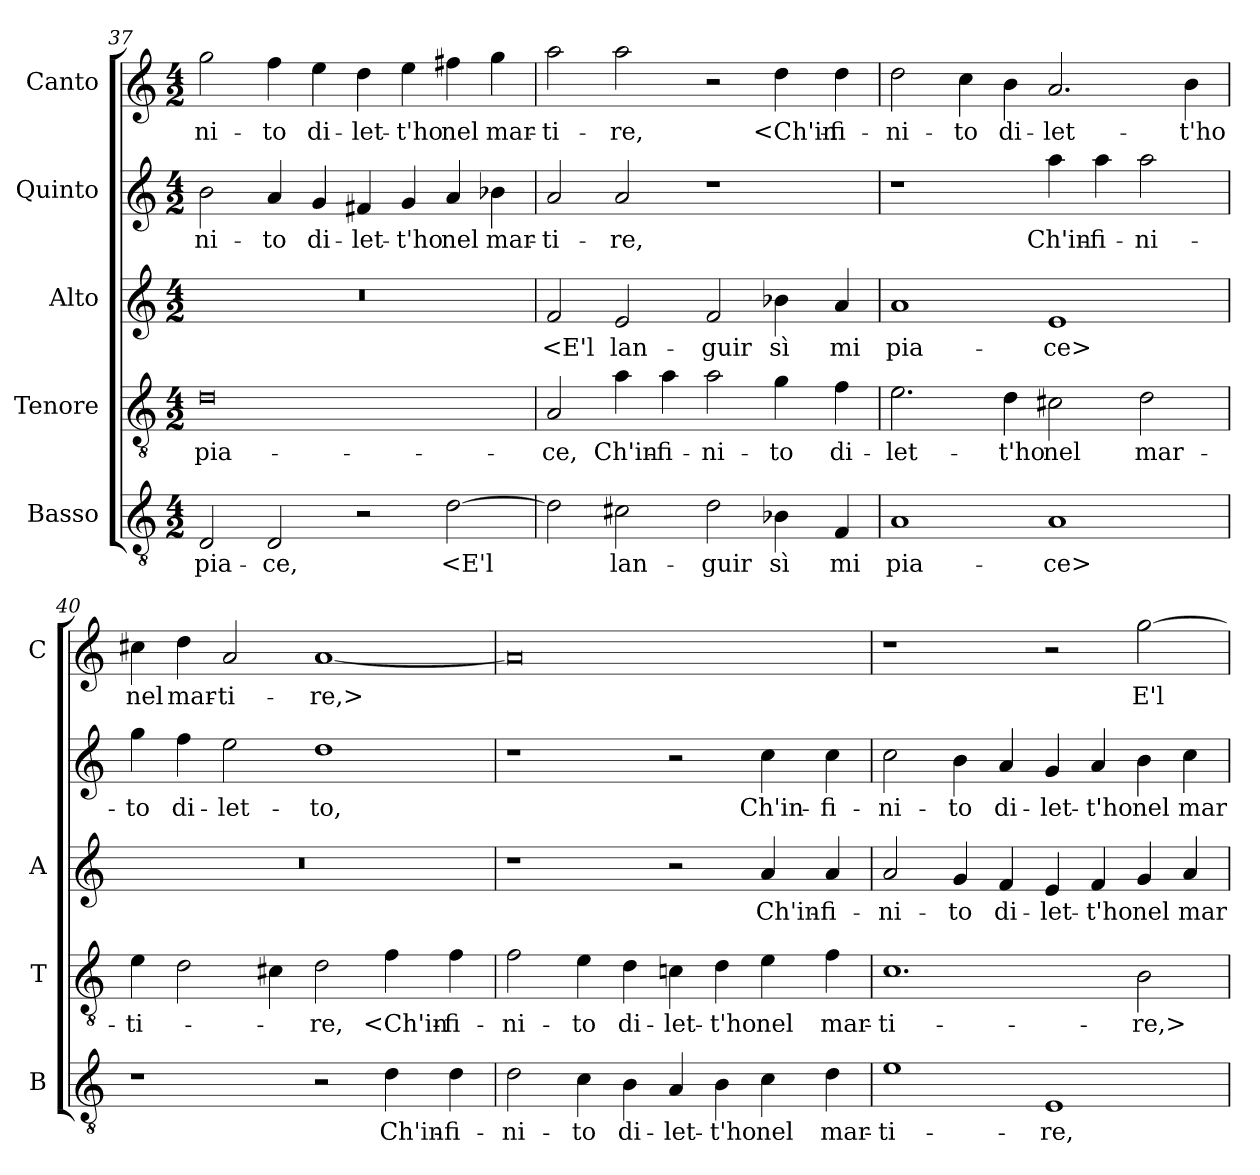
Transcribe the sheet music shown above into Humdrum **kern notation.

**kern	**text	**kern	**text	**kern	**text	**kern	**text	**kern	**text
*part5	*part5	*part4	*part4	*part3	*part3	*part2	*part2	*part1	*part1
*staff5	*staff5	*staff4	*staff4	*staff3	*staff3	*staff2	*staff2	*staff1	*staff1
*I"Basso	*	*I"Tenore	*	*I"Alto	*	*I"Quinto	*	*I"Canto	*
*I'B	*	*I'T	*	*I'A	*	*	*	*I'C	*
*clefGv2	*	*clefGv2	*	*clefG2	*	*clefG2	*	*clefG2	*
*k[]	*	*k[]	*	*k[]	*	*k[]	*	*k[]	*
*C:	*	*C:	*	*C:	*	*C:	*	*C:	*
*M4/2	*	*M4/2	*	*M4/2	*	*M4/2	*	*M4/2	*
=37	=37	=37	=37	=37	=37	=37	=37	=37	=37
2D	pia-	0d	pia-	0r	.	2b	-ni-	2gg	-ni-
2D	-ce,	.	.	.	.	4a	-to	4ff	-to
.	.	.	.	.	.	4g	di-	4ee	di-
2r	.	.	.	.	.	4f#X	-let-	4dd	-let-
.	.	.	.	.	.	4g	-t'ho	4ee	-t'ho
[2d	<E'l	.	.	.	.	4a	nel	4ff#X	nel
.	.	.	.	.	.	4b-X	mar-	4gg	mar-
=38	=38	=38	=38	=38	=38	=38	=38	=38	=38
2d]	.	2A	-ce,	2f	<E'l	2a	-ti-	2aa	-ti-
2c#X	lan-	4a	Ch'in-	2e	lan-	2a	-re,	2aa	-re,
.	.	4a	-fi-	.	.	.	.	.	.
2d	-guir	2a	-ni-	2f	-guir	1r	.	2r	.
4B-X	sì	4g	-to	4b-X	sì	.	.	4dd	<Ch'in-
4F	mi	4f	di-	4a	mi	.	.	4dd	-fi-
=39	=39	=39	=39	=39	=39	=39	=39	=39	=39
1A	pia-	2.e	-let-	1a	pia-	1r	.	2dd	-ni-
.	.	.	.	.	.	.	.	4cc	-to
.	.	4d	-t'ho	.	.	.	.	4b	di-
1A	-ce>	2c#X	nel	1e	-ce>	4aa	Ch'in-	2.a	-let-
.	.	.	.	.	.	4aa	-fi-	.	.
.	.	2d	mar-	.	.	2aa	-ni-	.	.
.	.	.	.	.	.	.	.	4b	-t'ho
=40	=40	=40	=40	=40	=40	=40	=40	=40	=40
1r	.	4e	-ti-	0r	.	4gg	-to	4cc#X	nel
.	.	2d	.	.	.	4ff	di-	4dd	mar-
.	.	.	.	.	.	2ee	-let-	2a	-ti-
.	.	4c#X	.	.	.	.	.	.	.
2r	.	2d	-re,	.	.	1dd	-to,	[1a	-re,>
4d	Ch'in-	4f	<Ch'in-	.	.	.	.	.	.
4d	-fi-	4f	-fi-	.	.	.	.	.	.
=41	=41	=41	=41	=41	=41	=41	=41	=41	=41
2d	-ni-	2f	-ni-	1r	.	1r	.	0a]	.
4c	-to	4e	-to	.	.	.	.	.	.
4B	di-	4d	di-	.	.	.	.	.	.
4A	-let-	4cn	-let-	2r	.	2r	.	.	.
4B	-t'ho	4d	-t'ho	.	.	.	.	.	.
4c	nel	4e	nel	4a	Ch'in-	4cc	Ch'in-	.	.
4d	mar-	4f	mar-	4a	-fi-	4cc	-fi-	.	.
=42	=42	=42	=42	=42	=42	=42	=42	=42	=42
1e	-ti-	1.c	-ti-	2a	-ni-	2cc	-ni-	1r	.
.	.	.	.	4g	-to	4b	-to	.	.
.	.	.	.	4f	di-	4a	di-	.	.
1E	-re,	.	.	4e	-let-	4g	-let-	2r	.
.	.	.	.	4f	-t'ho	4a	-t'ho	.	.
.	.	2B	-re,>	4g	nel	4b	nel	[2gg	E'l
.	.	.	.	4a	mar-	4cc	mar-	.	.
=	=	=	=	=	=	=	=	=	=
*-	*-	*-	*-	*-	*-	*-	*-	*-	*-
